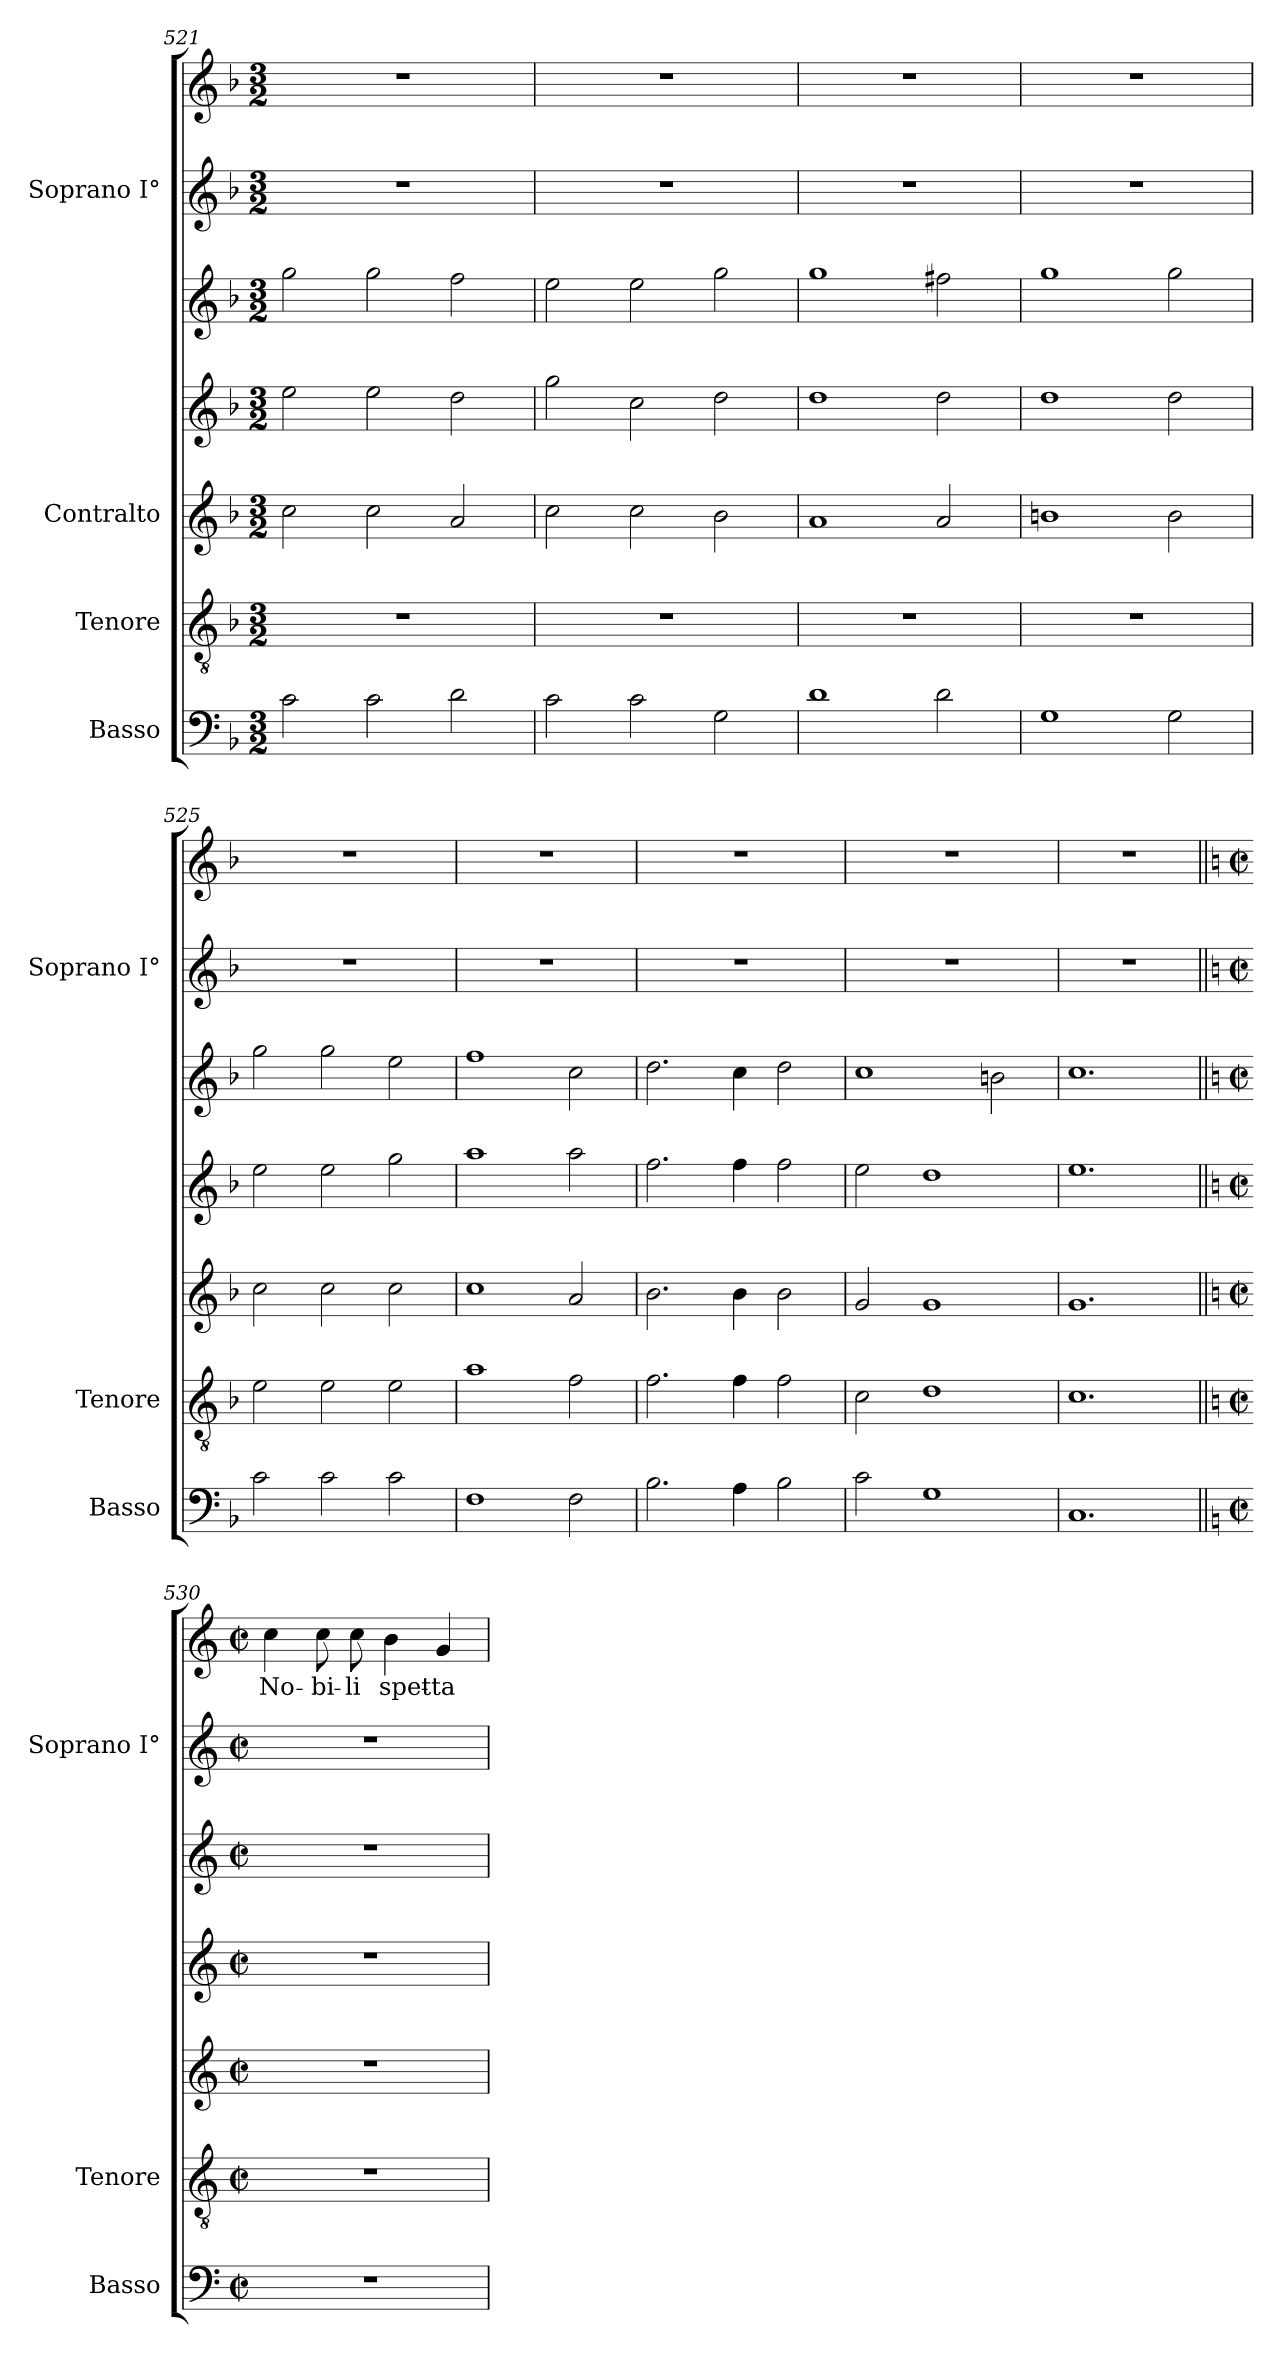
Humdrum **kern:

**kern	**kern	**kern	**kern	**kern	**kern	**kern	**text
*part6	*part5	*part4	*part3	*part2	*part1	*part1	*part1
*staff7	*staff6	*staff5	*staff4	*staff3	*staff2	*staff1	*staff1
*I"Basso	*I"Tenore	*I"Contralto	*	*	*I"Soprano I°	*	*
*I'Basso	*I'Tenore	*	*	*	*I'Soprano I°	*	*
!!LO:PB:g=z
*clefF4	*clefGv2	*clefG2	*clefG2	*clefG2	*clefG2	*clefG2	*
*k[b-]	*k[b-]	*k[b-]	*k[b-]	*k[b-]	*k[b-]	*k[b-]	*
*F:	*F:	*F:	*F:	*F:	*F:	*F:	*
*M3/2	*M3/2	*M3/2	*M3/2	*M3/2	*M3/2	*M3/2	*
=521	=521	=521	=521	=521	=521	=521	=521
2c\	1.r	2cc\	2ee\	2gg\	1.r	1.r	.
2c\	.	2cc\	2ee\	2gg\	.	.	.
2d\	.	2a/	2dd\	2ff\	.	.	.
=522	=522	=522	=522	=522	=522	=522	=522
2c\	1.r	2cc\	2gg\	2ee\	1.r	1.r	.
2c\	.	2cc\	2cc\	2ee\	.	.	.
2G\	.	2b-\	2dd\	2gg\	.	.	.
=523	=523	=523	=523	=523	=523	=523	=523
1d	1.r	1a	1dd	1gg	1.r	1.r	.
2d\	.	2a/	2dd\	2ff#X\	.	.	.
=524	=524	=524	=524	=524	=524	=524	=524
1G	1.r	1bn	1dd	1gg	1.r	1.r	.
2G\	.	2b\	2dd\	2gg\	.	.	.
=525	=525	=525	=525	=525	=525	=525	=525
2c\	2e\	2cc\	2ee\	2gg\	1.r	1.r	.
2c\	2e\	2cc\	2ee\	2gg\	.	.	.
2c\	2e\	2cc\	2gg\	2ee\	.	.	.
!!LO:LB:g=z
=526	=526	=526	=526	=526	=526	=526	=526
1F	1a	1cc	1aa	1ff	1.r	1.r	.
2F\	2f\	2a/	2aa\	2cc\	.	.	.
=527	=527	=527	=527	=527	=527	=527	=527
2.B-\	2.f\	2.b-\	2.ff\	2.dd\	1.r	1.r	.
4A\	4f\	4b-\	4ff\	4cc\	.	.	.
2B-\	2f\	2b-\	2ff\	2dd\	.	.	.
=528	=528	=528	=528	=528	=528	=528	=528
2c\	2c\	2g/	2ee\	1cc	1.r	1.r	.
1G	1d	1g	1dd	.	.	.	.
.	.	.	.	2bn\	.	.	.
=529	=529	=529	=529	=529	=529	=529	=529
1.C	1.c	1.g	1.ee	1.cc	1.r	1.r	.
!!LO:PB:g=z
=530||	=530||	=530||	=530||	=530||	=530||	=530||	=530||
*k[]	*k[]	*k[]	*k[]	*k[]	*k[]	*k[]	*
*C:	*C:	*C:	*C:	*C:	*C:	*C:	*
*M2/2	*M2/2	*M2/2	*M2/2	*M2/2	*M2/2	*M2/2	*
*met(c|)	*met(c|)	*met(c|)	*met(c|)	*met(c|)	*met(c|)	*met(c|)	*
!	!	!	!	!	!	!	!LO:LY:b
1r	1r	1r	1r	1r	1r	4cc\	-No-
!	!	!	!	!	!	!	!LO:LY:b
.	.	.	.	.	.	8cc\	-bi-
!	!	!	!	!	!	!	!LO:LY:b
.	.	.	.	.	.	8cc\	-li
!	!	!	!	!	!	!	!LO:LY:b
.	.	.	.	.	.	4b\	spet-
!	!	!	!	!	!	!	!LO:LY:b
.	.	.	.	.	.	4g/	-ta-
=	=	=	=	=	=	=	=
*-	*-	*-	*-	*-	*-	*-	*-
